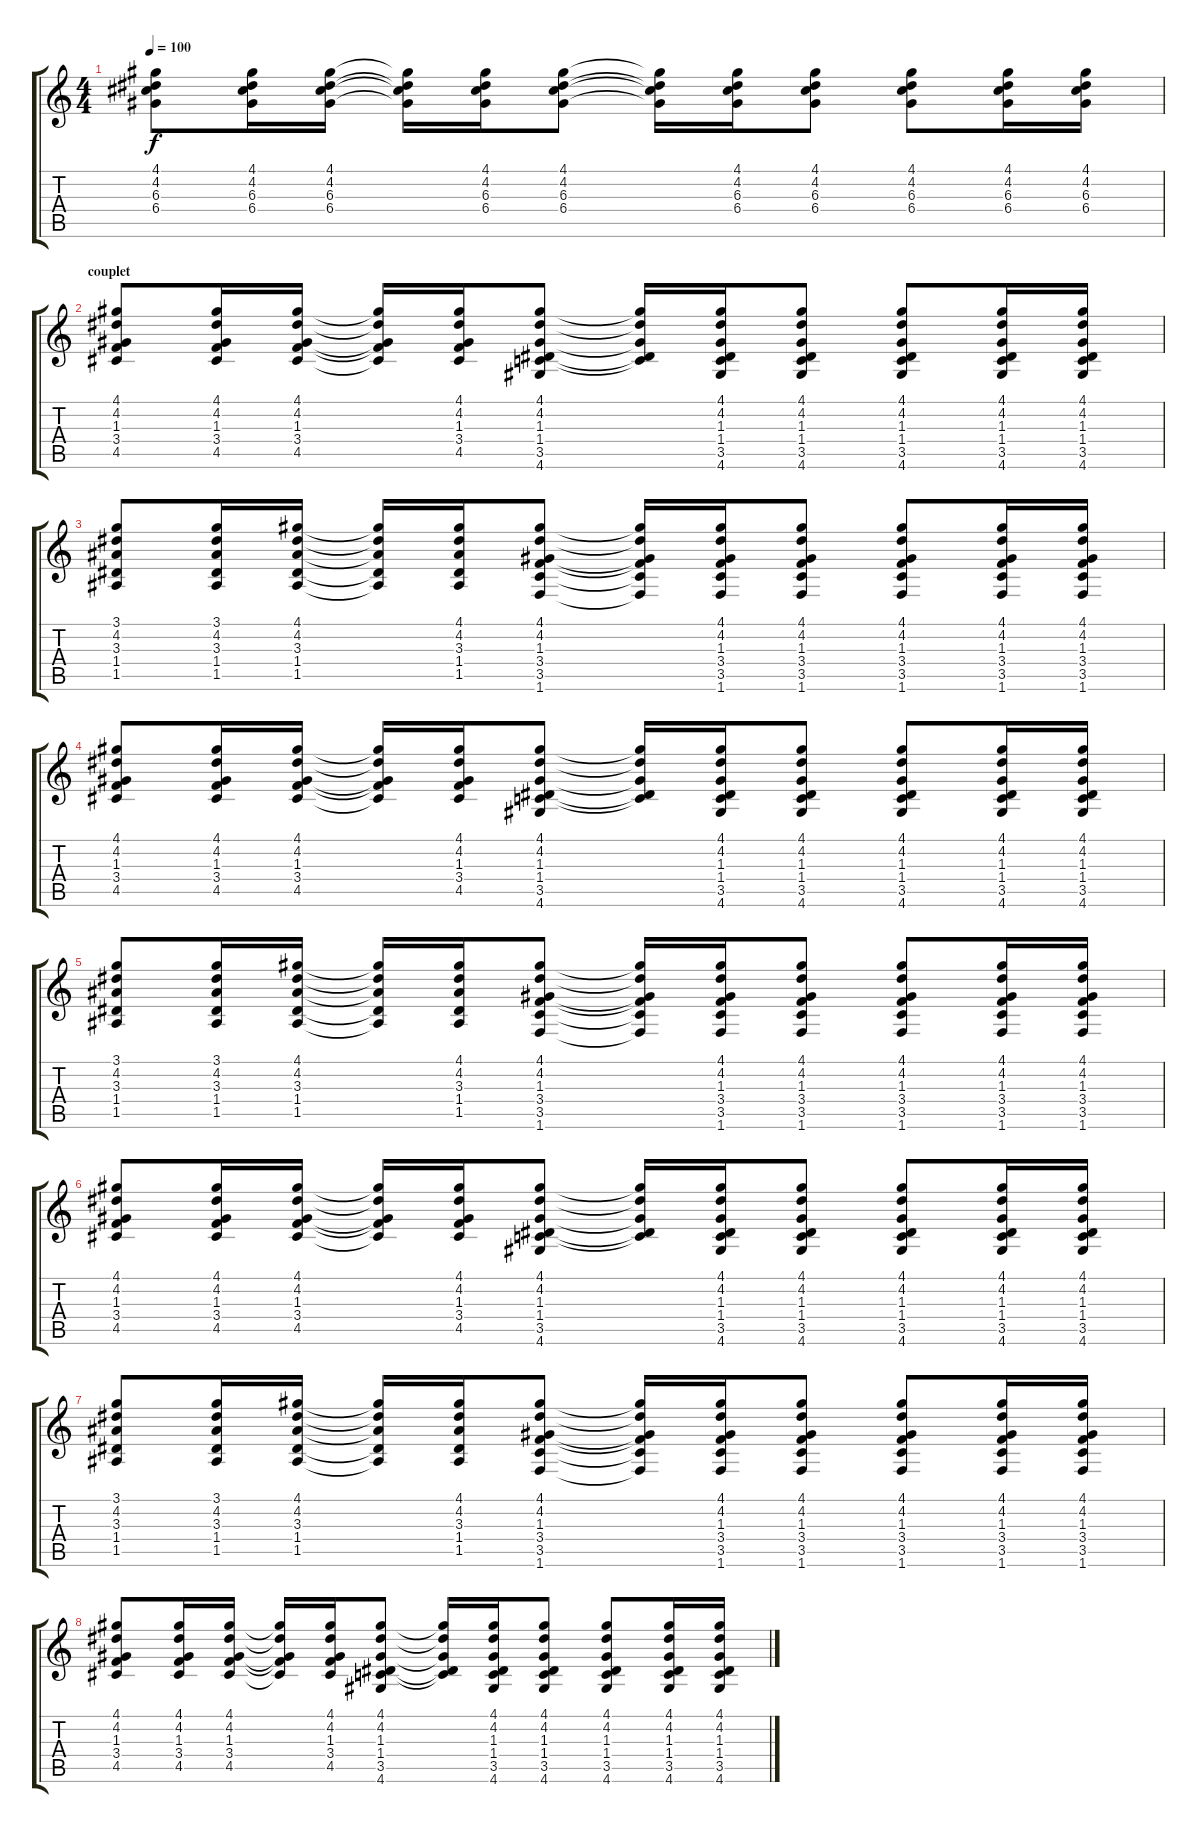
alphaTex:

\track "" {instrument acousticguitarsteel}
\staff {score tabs}
\tuning (E4 B3 G3 D3 A2 E2) {hide}
\ts (4 4)
\tempo 100
\clef g2
\ks c
(4.1 4.2 6.3 6.4).8{dy f} (4.1 4.2 6.3 6.4).16 (4.1 4.2 6.3 6.4).16 (4.1{t} 4.2{t} 6.3{t} 6.4{t}).16 (4.1 4.2 6.3 6.4).16 (4.1 4.2 6.3 6.4).8 (4.1{t} 4.2{t} 6.3{t} 6.4{t}).16 (4.1 4.2 6.3 6.4).16 (4.1 4.2 6.3 6.4).8 (4.1 4.2 6.3 6.4).8 (4.1 4.2 6.3 6.4).16 (4.1 4.2 6.3 6.4).16 |
\section ("" "couplet")
(4.1 4.2 1.3 3.4 4.5).8 (4.1 4.2 1.3 3.4 4.5).16 (4.1 4.2 1.3 3.4 4.5).16 (4.1{t} 4.2{t} 1.3{t} 3.4{t} 4.5{t}).16 (4.1 4.2 1.3 3.4 4.5).16 (4.1 4.2 1.3 1.4 3.5 4.6).8 (4.1{t} 4.2{t} 1.3{t} 1.4{t} 3.5{t}).16 (4.1 4.2 1.3 1.4 3.5 4.6).16 (4.1 4.2 1.3 1.4 3.5 4.6).8 (4.1 4.2 1.3 1.4 3.5 4.6).8 (4.1 4.2 1.3 1.4 3.5 4.6).16 (4.1 4.2 1.3 1.4 3.5 4.6).16 |
(3.1 4.2 3.3 1.4 1.5).8 (3.1 4.2 3.3 1.4 1.5).16 (4.1 4.2 3.3 1.4 1.5).16 (4.1{t} 4.2{t} 3.3{t} 1.4{t} 1.5{t}).16 (4.1 4.2 3.3 1.4 1.5).16 (4.1 4.2 1.3 3.4 3.5 1.6).8 (4.1{t} 4.2{t} 1.3{t} 3.4{t} 3.5{t} 1.6{t}).16 (4.1 4.2 1.3 3.4 3.5 1.6).16 (4.1 4.2 1.3 3.4 3.5 1.6).8 (4.1 4.2 1.3 3.4 3.5 1.6).8 (4.1 4.2 1.3 3.4 3.5 1.6).16 (4.1 4.2 1.3 3.4 3.5 1.6).16 |
(4.1 4.2 1.3 3.4 4.5).8 (4.1 4.2 1.3 3.4 4.5).16 (4.1 4.2 1.3 3.4 4.5).16 (4.1{t} 4.2{t} 1.3{t} 3.4{t} 4.5{t}).16 (4.1 4.2 1.3 3.4 4.5).16 (4.1 4.2 1.3 1.4 3.5 4.6).8 (4.1{t} 4.2{t} 1.3{t} 1.4{t} 3.5{t}).16 (4.1 4.2 1.3 1.4 3.5 4.6).16 (4.1 4.2 1.3 1.4 3.5 4.6).8 (4.1 4.2 1.3 1.4 3.5 4.6).8 (4.1 4.2 1.3 1.4 3.5 4.6).16 (4.1 4.2 1.3 1.4 3.5 4.6).16 |
(3.1 4.2 3.3 1.4 1.5).8 (3.1 4.2 3.3 1.4 1.5).16 (4.1 4.2 3.3 1.4 1.5).16 (4.1{t} 4.2{t} 3.3{t} 1.4{t} 1.5{t}).16 (4.1 4.2 3.3 1.4 1.5).16 (4.1 4.2 1.3 3.4 3.5 1.6).8 (4.1{t} 4.2{t} 1.3{t} 3.4{t} 3.5{t} 1.6{t}).16 (4.1 4.2 1.3 3.4 3.5 1.6).16 (4.1 4.2 1.3 3.4 3.5 1.6).8 (4.1 4.2 1.3 3.4 3.5 1.6).8 (4.1 4.2 1.3 3.4 3.5 1.6).16 (4.1 4.2 1.3 3.4 3.5 1.6).16 |
(4.1 4.2 1.3 3.4 4.5).8 (4.1 4.2 1.3 3.4 4.5).16 (4.1 4.2 1.3 3.4 4.5).16 (4.1{t} 4.2{t} 1.3{t} 3.4{t} 4.5{t}).16 (4.1 4.2 1.3 3.4 4.5).16 (4.1 4.2 1.3 1.4 3.5 4.6).8 (4.1{t} 4.2{t} 1.3{t} 1.4{t} 3.5{t}).16 (4.1 4.2 1.3 1.4 3.5 4.6).16 (4.1 4.2 1.3 1.4 3.5 4.6).8 (4.1 4.2 1.3 1.4 3.5 4.6).8 (4.1 4.2 1.3 1.4 3.5 4.6).16 (4.1 4.2 1.3 1.4 3.5 4.6).16 |
(3.1 4.2 3.3 1.4 1.5).8 (3.1 4.2 3.3 1.4 1.5).16 (4.1 4.2 3.3 1.4 1.5).16 (4.1{t} 4.2{t} 3.3{t} 1.4{t} 1.5{t}).16 (4.1 4.2 3.3 1.4 1.5).16 (4.1 4.2 1.3 3.4 3.5 1.6).8 (4.1{t} 4.2{t} 1.3{t} 3.4{t} 3.5{t} 1.6{t}).16 (4.1 4.2 1.3 3.4 3.5 1.6).16 (4.1 4.2 1.3 3.4 3.5 1.6).8 (4.1 4.2 1.3 3.4 3.5 1.6).8 (4.1 4.2 1.3 3.4 3.5 1.6).16 (4.1 4.2 1.3 3.4 3.5 1.6).16 |
(4.1 4.2 1.3 3.4 4.5).8 (4.1 4.2 1.3 3.4 4.5).16 (4.1 4.2 1.3 3.4 4.5).16 (4.1{t} 4.2{t} 1.3{t} 3.4{t} 4.5{t}).16 (4.1 4.2 1.3 3.4 4.5).16 (4.1 4.2 1.3 1.4 3.5 4.6).8 (4.1{t} 4.2{t} 1.3{t} 1.4{t} 3.5{t}).16 (4.1 4.2 1.3 1.4 3.5 4.6).16 (4.1 4.2 1.3 1.4 3.5 4.6).8 (4.1 4.2 1.3 1.4 3.5 4.6).8 (4.1 4.2 1.3 1.4 3.5 4.6).16 (4.1 4.2 1.3 1.4 3.5 4.6).16
